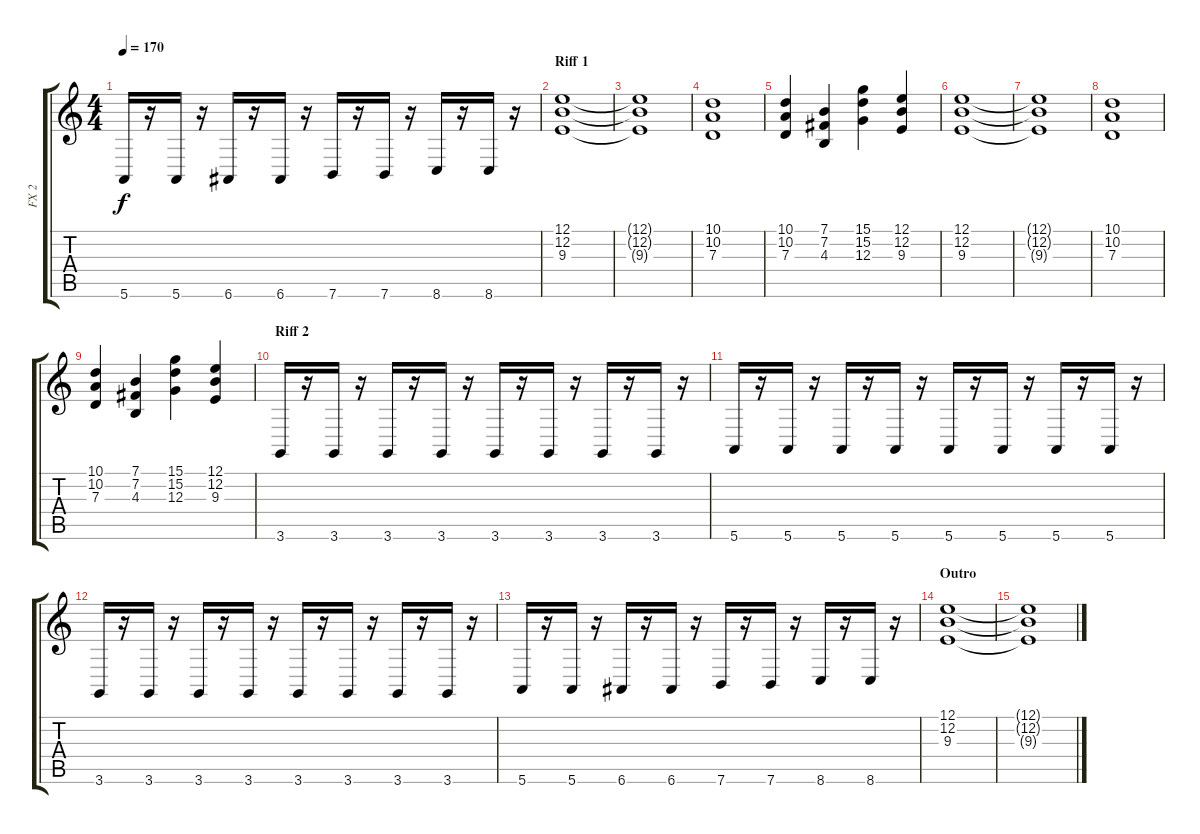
\track ("FX 2" "FX 2") {instrument pad7halo}
\staff {score tabs}
\tuning (E4 B3 G3 D3 A2 E2) {hide}
\ts (4 4)
\tempo 170
\clef g2
\ks c
5.6.16{dy f} r.16 5.6.16 r.16 6.6.16 r.16 6.6.16 r.16 7.6.16 r.16 7.6.16 r.16 8.6.16 r.16 8.6.16 r.16 |
\section ("" "Riff 1")
(12.1 12.2 9.3).1{instrument pad7halo} |
(12.1{t} 12.2{t} 9.3{t}).1 |
(10.1 10.2 7.3).1 |
(10.1 10.2 7.3).4 (7.1 7.2 4.3).4 (15.1 15.2 12.3).4 (12.1 12.2 9.3).4 |
(12.1 12.2 9.3).1 |
(12.1{t} 12.2{t} 9.3{t}).1 |
(10.1 10.2 7.3).1 |
(10.1 10.2 7.3).4 (7.1 7.2 4.3).4 (15.1 15.2 12.3).4 (12.1 12.2 9.3).4 |
\section ("" "Riff 2")
3.6.16{volume 16 instrument synthbass1} r.16 3.6.16 r.16 3.6.16 r.16 3.6.16 r.16 3.6.16 r.16 3.6.16 r.16 3.6.16 r.16 3.6.16 r.16 |
5.6.16 r.16 5.6.16 r.16 5.6.16 r.16 5.6.16 r.16 5.6.16 r.16 5.6.16 r.16 5.6.16 r.16 5.6.16 r.16 |
3.6.16 r.16 3.6.16 r.16 3.6.16 r.16 3.6.16 r.16 3.6.16 r.16 3.6.16 r.16 3.6.16 r.16 3.6.16 r.16 |
5.6.16 r.16 5.6.16 r.16 6.6.16 r.16 6.6.16 r.16 7.6.16 r.16 7.6.16 r.16 8.6.16 r.16 8.6.16 r.16 |
\section ("" "Outro")
(12.1 12.2 9.3).1{instrument pad7halo} |
(12.1{t} 12.2{t} 9.3{t}).1
